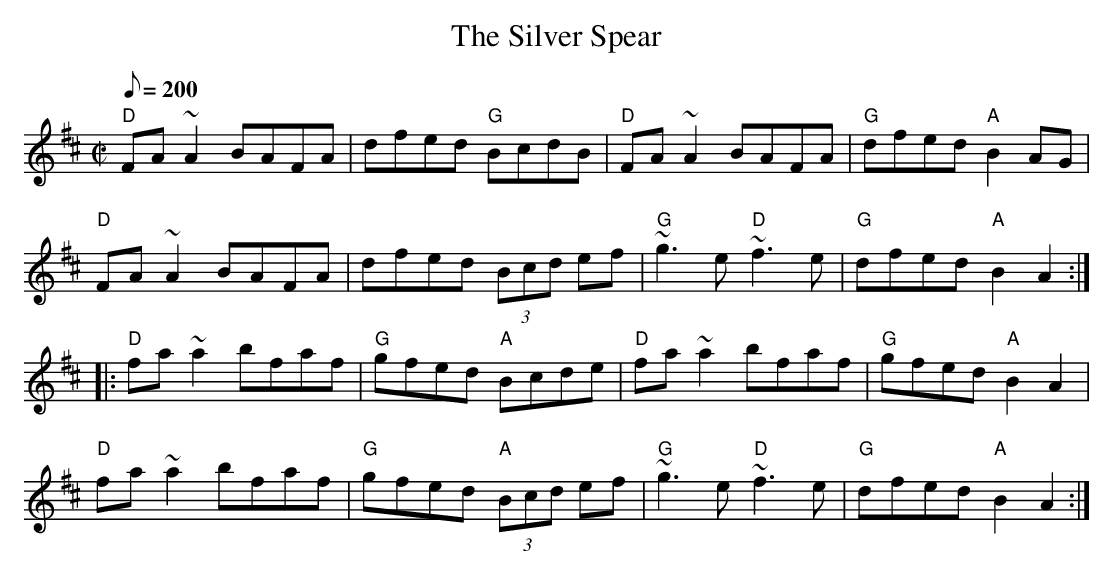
X:1
T:Silver Spear, The
M:C|
L:1/8
Q:200
K:D
"D"FA~A2 BAFA|dfed "G"BcdB|"D"FA~A2 BAFA|"G"dfed "A"B2AG|
"D"FA~A2 BAFA|dfed (3Bcd ef|"G"~g3e "D"~f3e|"G"dfed "A"B2A2:|:
"D"fa ~a2 bfaf|"G"gfed "A"Bcde|"D"fa ~a2 bfaf|"G"gfed "A"B2A2|
"D"fa ~a2 bfaf|"G"gfed "A"(3Bcd ef|"G"~g3e "D"~f3e|"G"dfed "A"B2A2:|]
